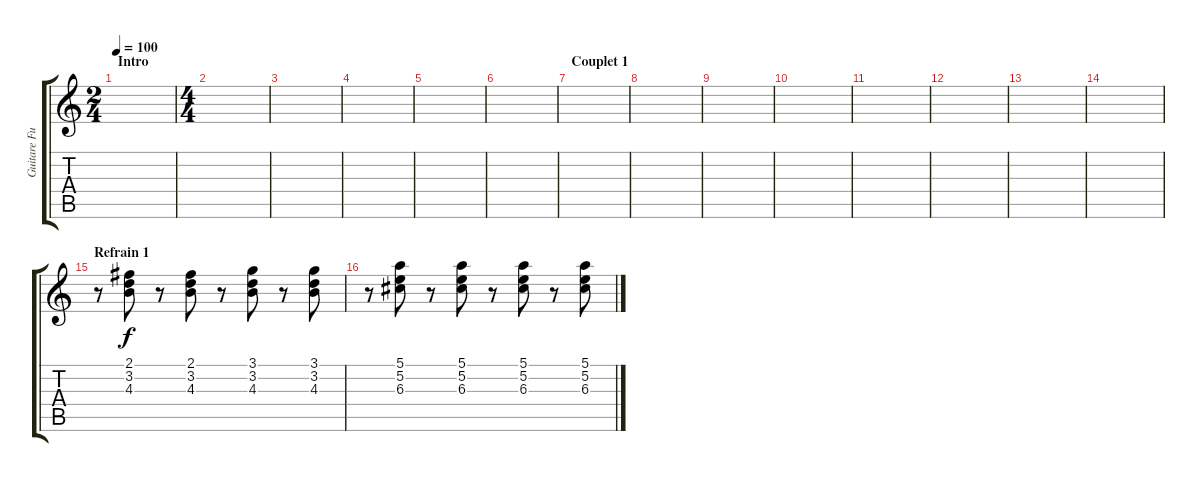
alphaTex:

\track ("Guitare Funk" "Guitare Fu") {instrument acousticguitarsteel}
\staff {score tabs}
\tuning (E4 B3 G3 D3 A2 E2) {hide}
\ts (2 4)
\section ("" "Intro")
\tempo 100
\clef g2
\ks c
|
\ts (4 4)
|
|
|
|
|
\section ("" "Couplet 1")
|
|
|
|
|
|
|
|
\section ("" "Refrain 1")
r.8 (2.1 3.2 4.3).8 r.8 (2.1 3.2 4.3).8 r.8 (3.1 3.2 4.3).8 r.8 (3.1 3.2 4.3).8 |
r.8 (5.1 5.2 6.3).8 r.8 (5.1 5.2 6.3).8 r.8 (5.1 5.2 6.3).8 r.8 (5.1 5.2 6.3).8
